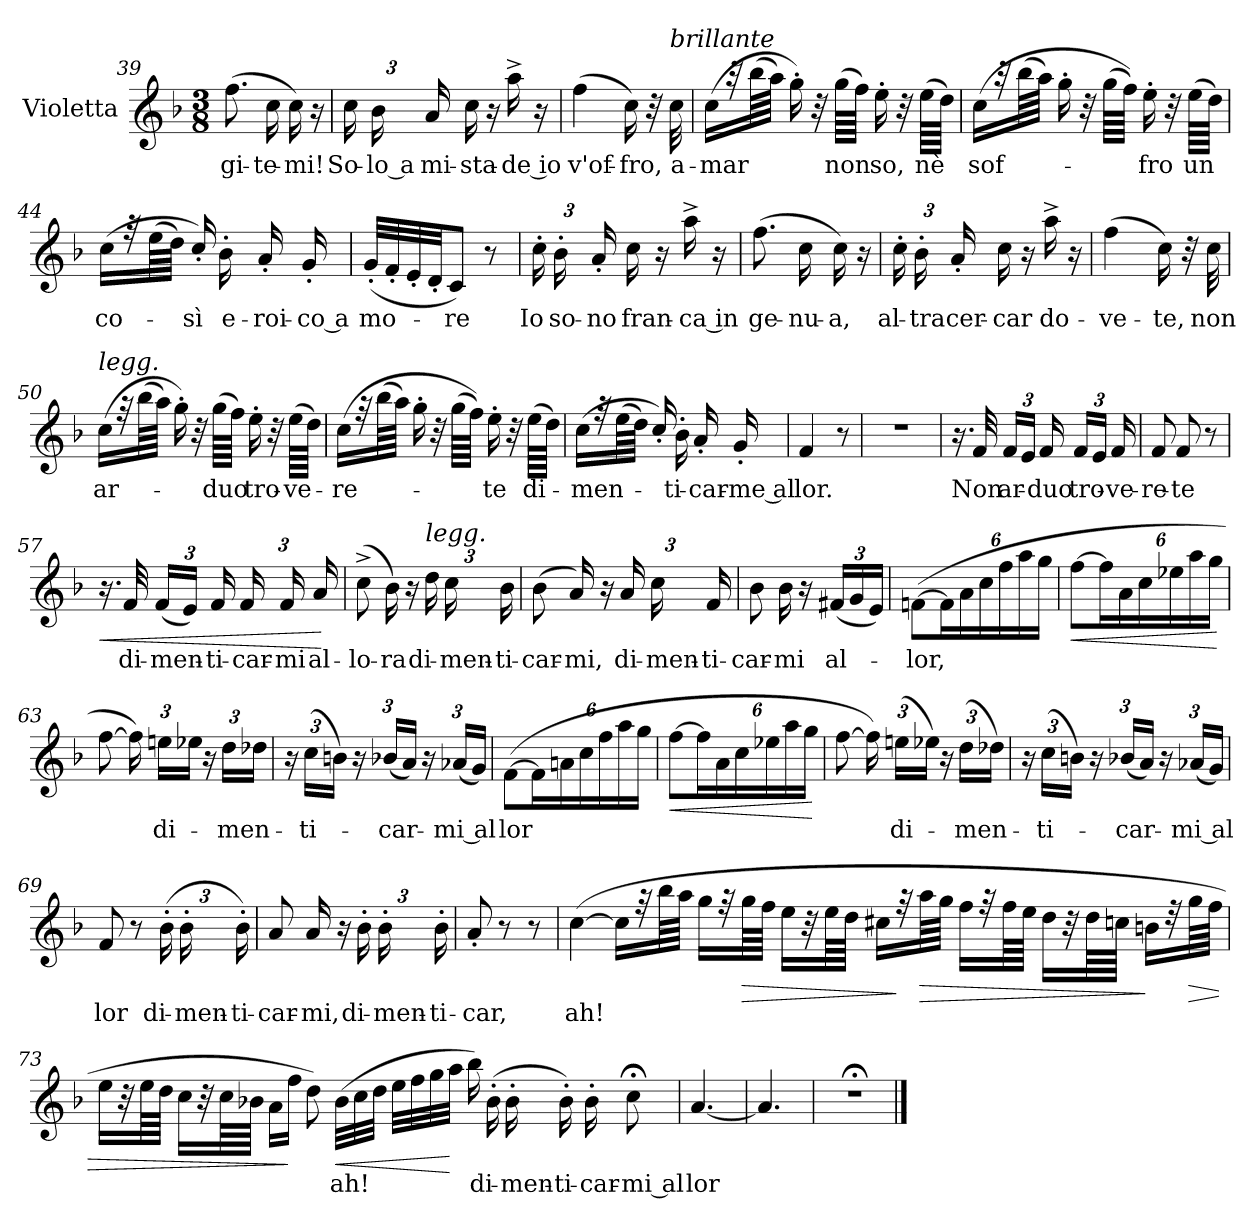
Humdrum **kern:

**kern	**text	**dynam
*part1	*part1	*part1
*staff1	*staff1	*staff1
*I"Violetta	*	*
*I'V	*	*
*clefG2	*	*
*k[b-]	*	*
*M3/8	*	*
=39	=39	=39
!	!LO:LY:b	!
(>8.ff\	-gi-	.
!	!LO:LY:b	!
16cc\	-te-	.
!	!LO:LY:b	!
16cc\)	-mi!	.
16r	.	.
=40	=40	=40
*Xbrackettup	*	*
!	!LO:LY:b	!
24cc\	So-	.
!	!LO:LY:b	!
24b-\	lo a	.
!	!LO:LY:b	!
24a/	-mi-	.
!	!LO:LY:b	!
16cc\	-sta-	.
16r	.	.
!	!LO:LY:b	!
16aa^\	de io	.
16r	.	.
!!LO:LB:g=z
=41	=41	=41
!	!LO:LY:b	!
(>4ff\	v'of-	.
!	!LO:LY:b	!
16cc\)	-fro,	.
32r	.	.
!LO:TX:a:i:t=brillante	!	!
!	!LO:LY:b	!
32cc\	a-	.
=42	=42	=42
!	!LO:LY:b	!
(>16cc\LL	-mar	.
32r	.	.
(>64bb-\LL	.	.
64aa\JJJJ)	.	.
16gg'\)	.	.
32r	.	.
!	!LO:LY:b	!
(>64gg\LLLL	non	.
64ff\JJJJ)	.	.
!	!LO:LY:b	!
16ee'\	so,	.
32r	.	.
!	!LO:LY:b	!
(>64ee\LLLL	nè	.
64dd\JJJJ)	.	.
=43	=43	=43
!	!LO:LY:b	!
(>16cc\LL	sof-	.
32r	.	.
(>64bb-\LL	.	.
64aa\JJJJ)	.	.
16gg'\	.	.
32r	.	.
(>64gg\LLLL	.	.
64ff\JJJJ))	.	.
!	!LO:LY:b	!
16ee'\	-fro	.
32r	.	.
!	!LO:LY:b	!
(>64ee\LLLL	un	.
64dd\JJJJ)	.	.
!!LO:LB:g=z
=44	=44	=44
!	!LO:LY:b	!
(>16cc\LL	co-	.
32r	.	.
(>64ee\LL	.	.
64dd\JJJJ)	.	.
!	!LO:LY:b	!
16cc'/)	-sì	.
!	!LO:LY:b	!
16b-'\	e-	.
!	!LO:LY:b	!
16a'/	-roi-	.
!	!LO:LY:b	!
16g'/	co a	.
=45	=45	=45
!	!LO:LY:b	!
(<32g'/LLL	-mo-	.
32f'/	.	.
32e'/	.	.
32d'/JJ	.	.
!	!LO:LY:b	!
8c/J)	-re	.
8r	.	.
=46	=46	=46
!	!LO:LY:b	!
24cc'\	Io	.
!	!LO:LY:b	!
24b-'\	so-	.
!	!LO:LY:b	!
24a'/	-no	.
!	!LO:LY:b	!
16cc\	fran-	.
16r	.	.
!	!LO:LY:b	!
16aa^\	ca in	.
16r	.	.
=47	=47	=47
!	!LO:LY:b	!
(>8.ff\	ge-	.
!	!LO:LY:b	!
16cc\	-nu-	.
!	!LO:LY:b	!
16cc\)	-a,	.
16r	.	.
!!LO:PB:g=z
=48	=48	=48
!	!LO:LY:b	!
24cc'\	al-	.
!	!LO:LY:b	!
24b-'\	-tra	.
!	!LO:LY:b	!
24a'/	cer-	.
!	!LO:LY:b	!
16cc\	-car	.
16r	.	.
!	!LO:LY:b	!
16aa^\	do-	.
16r	.	.
=49	=49	=49
!	!LO:LY:b	!
(>4ff\	-ve-	.
!	!LO:LY:b	!
16cc\)	-te,	.
32r	.	.
!	!LO:LY:b	!
32cc\	non	.
=50	=50	=50
!LO:TX:a:i:t=legg.	!	!
!	!LO:LY:b	!
(>16cc\LL	ar-	.
32r	.	.
(>64bb-\LL	.	.
64aa\JJJJ)	.	.
16gg'\)	.	.
32r	.	.
!	!LO:LY:b	!
(>64gg\LLLL	-duo	.
64ff\JJJJ)	.	.
!	!LO:LY:b	!
16ee'\	tro-	.
32r	.	.
!	!LO:LY:b	!
(>64ee\LLLL	-ve-	.
64dd\JJJJ)	.	.
=51	=51	=51
!	!LO:LY:b	!
(>16cc\LL	-re-	.
32r	.	.
(>64bb-\LL	.	.
64aa\JJJJ)	.	.
16gg'\	.	.
32r	.	.
(>64gg\LLLL	.	.
64ff\JJJJ))	.	.
!	!LO:LY:b	!
16ee'\	-te	.
32r	.	.
!	!LO:LY:b	!
(>64ee\LLLL	di-	.
64dd\JJJJ)	.	.
!!LO:LB:g=z
=52	=52	=52
!	!LO:LY:b	!
(>16cc\LL	-men-	.
32r	.	.
(>64ee\LL	.	.
64dd\JJJJ)	.	.
16cc'/)	.	.
!	!LO:LY:b	!
16b-'\	-ti-	.
!	!LO:LY:b	!
16a'/	-car-	.
!	!LO:LY:b	!
16g'/	me al	.
=53	=53	=53
!	!LO:LY:b	!
4f/	-lor.	.
8r	.	.
=54	=54	=54
4.r	.	.
=55	=55	=55
16.r	.	.
!	!LO:LY:b	!
32f/	Non	.
!	!LO:LY:b	!
24f/LL	ar-	.
24e/JJ	.	.
!	!LO:LY:b	!
24f/	-duo	.
!	!LO:LY:b	!
24f/LL	tro-	.
24e/JJ	.	.
!	!LO:LY:b	!
24f/	-ve-	.
!!LO:LB:g=z
=56	=56	=56
!	!LO:LY:b	!
8f/	-re-	.
!	!LO:LY:b	!
8f/	-te	.
8r	.	.
=57	=57	=57
!	!	!LO:HP:b
16.r	.	<
!	!LO:LY:b	!
32f/	di-	.
!	!LO:LY:b	!
(<24f/LL	-men-	.
24e/JJ)	.	.
!	!LO:LY:b	!
24f/	-ti-	.
!	!LO:LY:b	!
24f/	-car-	.
!	!LO:LY:b	!
24f/	-mi	.
!	!LO:LY:b	!
24a/	al-	.
.	.	[
=58	=58	=58
!	!LO:LY:b	!
(>8cc^\	-lo-	.
!	!LO:LY:b	!
16b-\)	-ra	.
16r	.	.
!LO:TX:a:i:t=legg.	!	!
!	!LO:LY:b	!
24dd\	di-	.
!	!LO:LY:b	!
24cc\	-men-	.
!	!LO:LY:b	!
24b-\	-ti-	.
=59	=59	=59
!	!LO:LY:b	!
(>8b-\	-car-	.
!	!LO:LY:b	!
16a/)	-mi,	.
16r	.	.
!	!LO:LY:b	!
24a/	di-	.
!	!LO:LY:b	!
24cc\	-men-	.
!	!LO:LY:b	!
24f/	-ti-	.
!!LO:PB:g=z
=60	=60	=60
!	!LO:LY:b	!
8b-\	-car-	.
!	!LO:LY:b	!
16b-\	-mi	.
16r	.	.
!	!LO:LY:b	!
(<24f#X/LL	al-	.
24g/	.	.
24e/JJ)	.	.
=61	=61	=61
!	!LO:LY:b	!
(>[8fn\L	-lor,	.
24f\L]	.	.
24a\	.	.
24cc\	.	.
24ff\	.	.
24aa\	.	.
24gg\JJ	.	.
=62	=62	=62
!	!	!LO:HP:b
[8ff\L	.	<
24ff\L]	.	.
24a\	.	.
24cc\	.	.
24ee-X\	.	.
24aa\	.	.
24gg\JJ	.	.
.	.	[
=63	=63	=63
[8ff\	.	.
24ff\])	.	.
!	!LO:LY:b	!
24een\LL	di-	.
24ee-X\JJ	.	.
24r	.	.
!	!LO:LY:b	!
24dd\LL	-men-	.
24dd-X\JJ	.	.
!!LO:LB:g=z
=64	=64	=64
24r	.	.
!	!LO:LY:b	!
(>24cc\LL	-ti-	.
24bn\JJ)	.	.
24r	.	.
!	!LO:LY:b	!
(<24b-X/LL	-car-	.
24a/JJ)	.	.
24r	.	.
!	!LO:LY:b	!
(<24a-X/LL	mi al	.
24g/JJ)	.	.
=65	=65	=65
!	!LO:LY:b	!
(>[8f\L	-lor	.
24f\L]	.	.
24an\	.	.
24cc\	.	.
24ff\	.	.
24aa\	.	.
24gg\JJ	.	.
=66	=66	=66
!	!	!LO:HP:b
[8ff\L	.	<
24ff\L]	.	.
24a\	.	.
24cc\	.	.
24ee-X\	.	.
24aa\	.	.
24gg\JJ	.	.
.	.	[
=67	=67	=67
[8ff\	.	.
24ff\])	.	.
!	!LO:LY:b	!
(>24een\LL	di-	.
24ee-X\JJ)	.	.
24r	.	.
!	!LO:LY:b	!
(>24dd\LL	-men-	.
24dd-X\JJ)	.	.
!!LO:PB:g=z
=68	=68	=68
24r	.	.
!	!LO:LY:b	!
(>24cc\LL	-ti-	.
24bn\JJ)	.	.
24r	.	.
!	!LO:LY:b	!
(<24b-X/LL	-car-	.
24a/JJ)	.	.
24r	.	.
!	!LO:LY:b	!
(<24a-X/LL	mi al	.
24g/JJ)	.	.
=69	=69	=69
!	!LO:LY:b	!
8f/	-lor	.
8r	.	.
!	!LO:LY:b	!
(>24b-'\	di-	.
!	!LO:LY:b	!
24b-'\	-men-	.
!	!LO:LY:b	!
24b-'\)	-ti-	.
=70	=70	=70
!	!LO:LY:b	!
8a/	-car-	.
!	!LO:LY:b	!
16a/	-mi,	.
16r	.	.
!	!LO:LY:b	!
24b-'\	di-	.
!	!LO:LY:b	!
24b-'\	-men-	.
!	!LO:LY:b	!
24b-'\	-ti-	.
=71	=71	=71
!	!LO:LY:b	!
8a'/	-car,	.
8r	.	.
8r	.	.
!!LO:LB:g=z
=72	=72	=72
!	!LO:LY:b	!
(>[4cc\	ah!	.
16cc\LL]	.	.
32r	.	.
64bb-\LL	.	.
64aa\JJJJ	.	.
16gg\LL	.	.
32r	.	.
!	!	!LO:HP:b
64gg\LL	.	>
64ff\JJJJ	.	.
16ee\LL	.	.
32r	.	.
64ee\LL	.	.
64dd\JJJJ	.	.
16cc#X\LL	.	.
32r	.	]
!	!	!LO:HP:b
64aa\LL	.	>
64gg\JJJJ	.	.
16ff\LL	.	.
32r	.	.
64ff\LL	.	.
64ee\JJJJ	.	.
16dd\LL	.	.
32r	.	.
64dd\LL	.	.
64ccn\JJJJ	.	.
16bn\LL	.	]
32r	.	.
!	!	!LO:HP:b
64gg\LL	.	>
64ff\JJJJ	.	.
!!LO:LB:g=z
=73	=73	=73
16ee\LL	.	.
32r	.	.
64ee\LL	.	.
64dd\JJJJ	.	.
16cc\LL	.	.
32r	.	.
64cc\LL	.	.
64b-X\JJJJ	.	.
16a\LL	.	.
16ff\JJ	.	]
8dd\)	.	.
!	!LO:LY:b	!LO:HP:b
(>32b-\LLL	ah!	<
32cc\	.	.
32dd\JJJ	.	.
32ee\LLL	.	.
32ff\	.	.
32gg\	.	.
32aa\JJJ	.	[
16bb-\)	.	.
!	!LO:LY:b	!
(>16b-'\	di-	.
!	!LO:LY:b	!
16b-'\	-men-	.
!	!LO:LY:b	!
16b-'\)	-ti-	.
!	!LO:LY:b	!
16b-'\	-car-	.
!	!LO:LY:b	!
8cc;<\	mi al	.
=74	=74	=74
!	!LO:LY:b	!
[4.a/	-lor	.
=75	=75	=75
4.a/]	.	.
!!LO:PB:g=z
=76	=76	=76
4.r;<	.	.
==	==	==
*-	*-	*-
